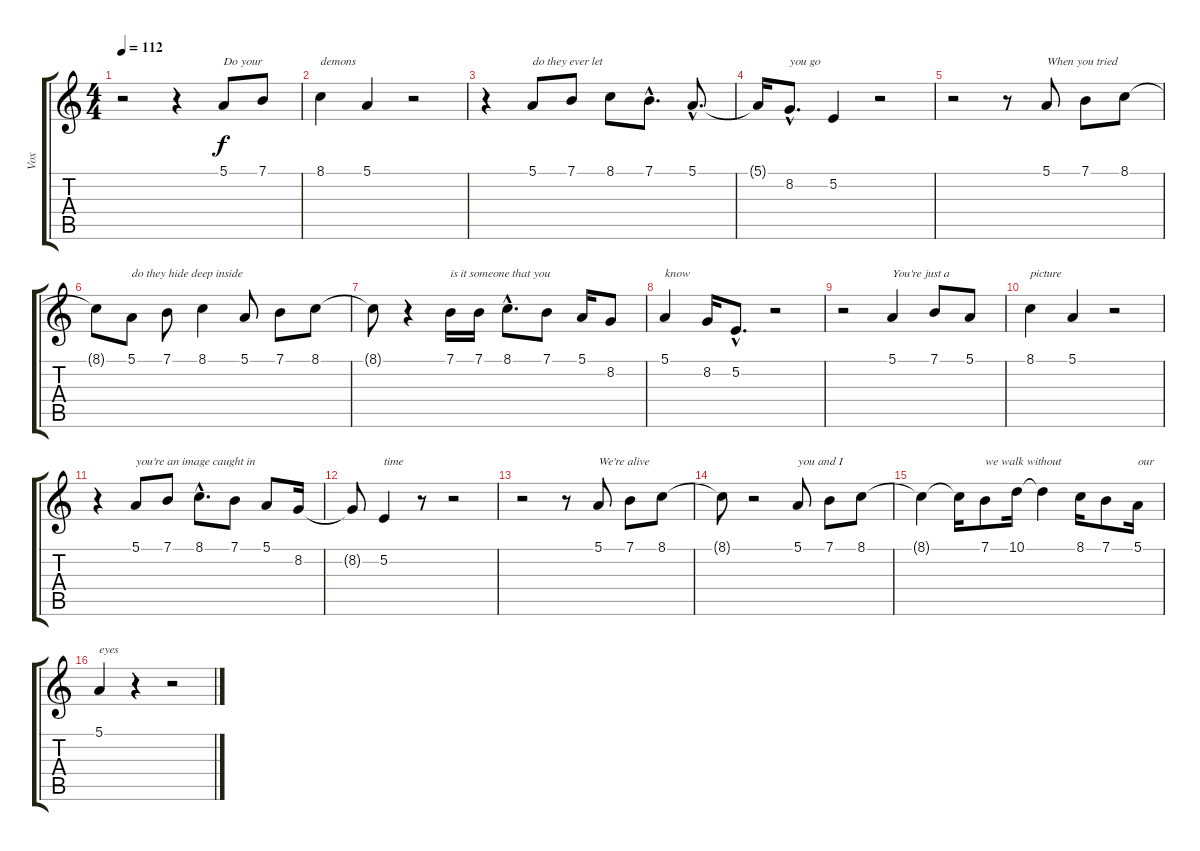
\track ("Vox" "Vox") {instrument violin}
\staff {score tabs}
\tuning (E4 B3 G3 D3 A2 E2) {hide}
\ts (4 4)
\tempo 112
\clef g2
\ks c
r.2{dy f} r.4 5.1.8{txt "Do your"} 7.1.8 |
8.1.4{txt "demons"} 5.1.4 r.2 |
r.4 5.1.8{txt "do they ever let "} 7.1.8 8.1.8 7.1{hac}.8{d} 5.1{hac}.8{d} |
5.1{t}.16 8.2{hac}.8{d txt "you go"} 5.2.4 r.2 |
r.2 r.8 5.1.8{txt "When you tried"} 7.1.8 8.1.8 |
8.1{t}.8 5.1.8{txt "do they hide deep inside"} 7.1.8 8.1.4 5.1.8 7.1.8 8.1.8 |
8.1{t}.8 r.4 7.1.16{txt "is it someone that you"} 7.1.16 8.1{hac}.8{d} 7.1.8 5.1.16 8.2.8 |
5.1.4{txt "know"} 8.2.16 5.2{hac}.8{d} r.2 |
r.2 5.1.4{txt "You're just a"} 7.1.8 5.1.8 |
8.1.4{txt "picture"} 5.1.4 r.2 |
r.4 5.1.8{txt "you're an image caught in"} 7.1.8 8.1{hac}.8{d} 7.1.8 5.1.8 8.2.16 |
8.2{t}.8 5.2.4{txt "time"} r.8 r.2 |
r.2 r.8 5.1.8{txt "We're alive"} 7.1.8 8.1.8 |
8.1{t}.8 r.2 5.1.8{txt "you and I"} 7.1.8 8.1.8 |
8.1{t}.4 8.1{t}.16 7.1.8{txt "we walk without"} 10.1.16 10.1{t}.4 8.1.16 7.1.8 5.1.16{txt "our"} |
5.1.4{txt "eyes"} r.4 r.2
